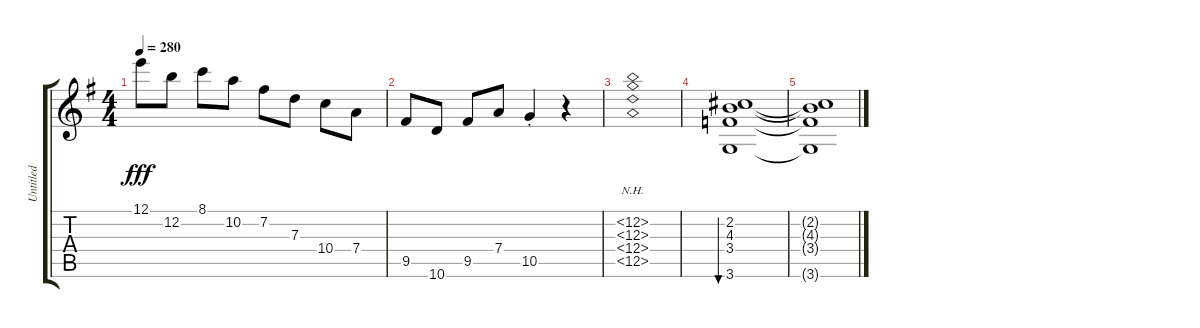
\track ("Untitled" "Untitled") {instrument acousticguitarsteel}
\staff {score tabs}
\tuning (E4 B3 G3 D3 A2 E2) {hide}
\ts (4 4)
\tempo 280
\clef g2
\ks g
12.1.8{dy fff} 12.2.8 8.1.8 10.2.8 7.2.8 7.3.8 10.4.8 7.4.8 |
9.5.8 10.6.8 9.5.8 7.4.8 10.5{st}.4 r.4 |
(12.2{nh} 12.3{nh} 12.4{nh} 12.5{nh}).1 |
(2.2 4.3 3.4 3.6).1{bu 30} |
(2.2{t} 4.3{t} 3.4{t} 3.6{t}).1
